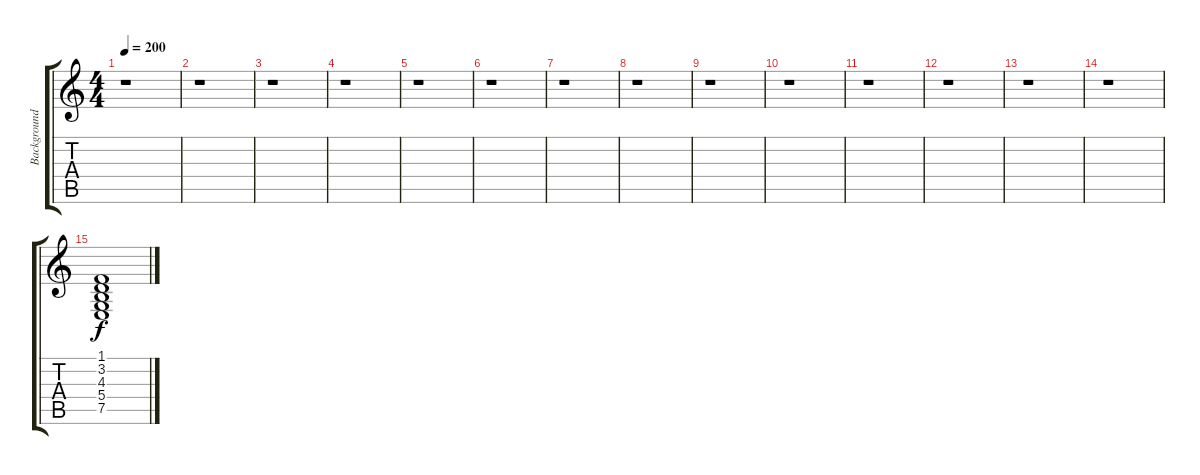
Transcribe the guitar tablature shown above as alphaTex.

\track ("Background Vocals" "Background") {instrument fx5brightness}
\staff {score tabs}
\tuning (E4 B3 G3 D3 A2 E2) {hide}
\ts (4 4)
\tempo 200
\clef g2
\ks c
r.1{dy f} |
r.1 |
r.1 |
r.1 |
r.1 |
r.1 |
r.1 |
r.1 |
r.1 |
r.1 |
r.1 |
r.1 |
r.1 |
r.1{instrument gunshot} |
(1.1 3.2 4.3 5.4 7.5).1
